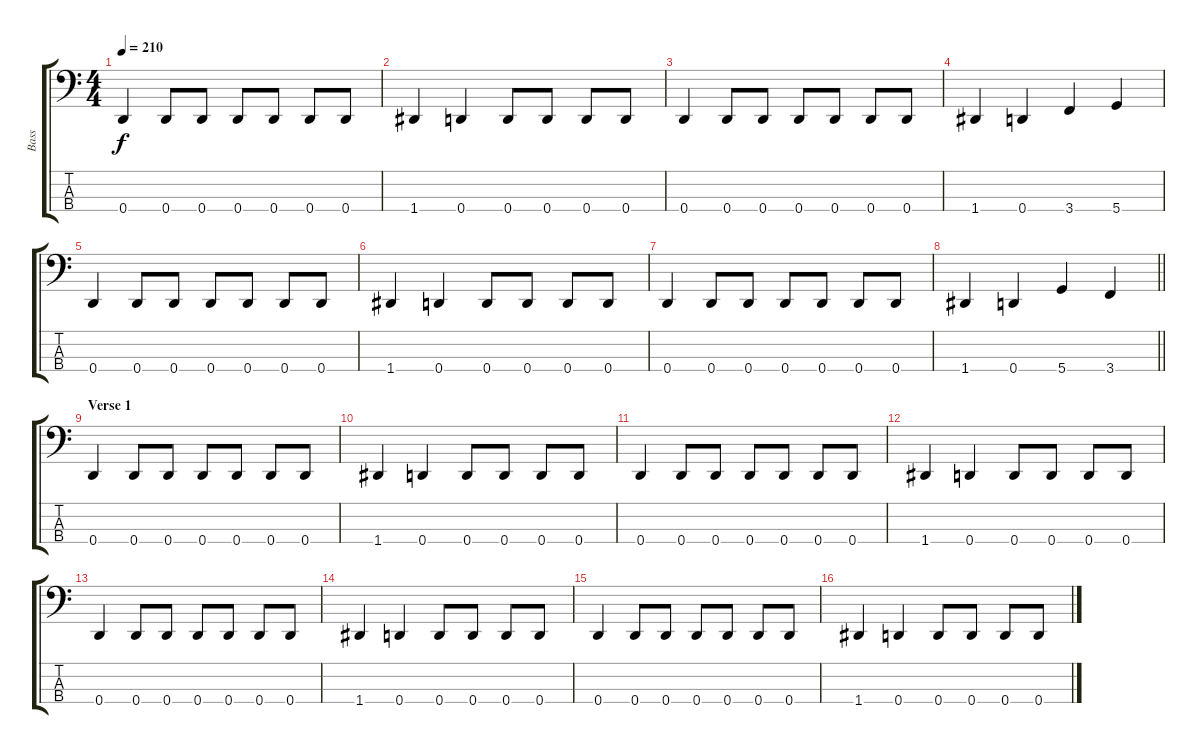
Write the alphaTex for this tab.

\track ("Bass" "Bass") {instrument electricbassfinger}
\staff {score tabs}
\tuning (G2 D2 A1 D1) {hide}
\ts (4 4)
\tempo 210
\clef f4
\ks c
0.4.4{dy f} 0.4.8 0.4.8 0.4.8 0.4.8 0.4.8 0.4.8 |
1.4.4 0.4.4 0.4.8 0.4.8 0.4.8 0.4.8 |
0.4.4 0.4.8 0.4.8 0.4.8 0.4.8 0.4.8 0.4.8 |
1.4.4 0.4.4 3.4.4 5.4.4 |
0.4.4 0.4.8 0.4.8 0.4.8 0.4.8 0.4.8 0.4.8 |
1.4.4 0.4.4 0.4.8 0.4.8 0.4.8 0.4.8 |
0.4.4 0.4.8 0.4.8 0.4.8 0.4.8 0.4.8 0.4.8 |
\barLineRight lightlight
1.4.4 0.4.4 5.4.4 3.4.4 |
\section ("" "Verse 1")
0.4.4 0.4.8 0.4.8 0.4.8 0.4.8 0.4.8 0.4.8 |
1.4.4 0.4.4 0.4.8 0.4.8 0.4.8 0.4.8 |
0.4.4 0.4.8 0.4.8 0.4.8 0.4.8 0.4.8 0.4.8 |
1.4.4 0.4.4 0.4.8 0.4.8 0.4.8 0.4.8 |
0.4.4 0.4.8 0.4.8 0.4.8 0.4.8 0.4.8 0.4.8 |
1.4.4 0.4.4 0.4.8 0.4.8 0.4.8 0.4.8 |
0.4.4 0.4.8 0.4.8 0.4.8 0.4.8 0.4.8 0.4.8 |
1.4.4 0.4.4 0.4.8 0.4.8 0.4.8 0.4.8
